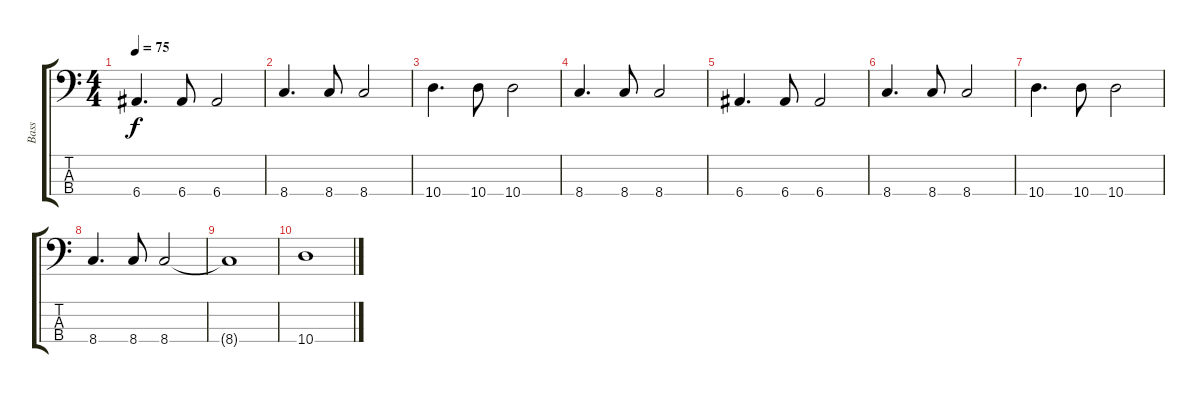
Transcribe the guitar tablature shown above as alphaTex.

\track ("Bass" "Bass") {instrument electricbassfinger}
\staff {score tabs}
\tuning (G2 D2 A1 E1) {hide}
\ts (4 4)
\tempo 75
\clef f4
\ks c
6.4.4{d dy f} 6.4.8 6.4.2 |
8.4.4{d} 8.4.8 8.4.2 |
10.4.4{d} 10.4.8 10.4.2 |
8.4.4{d} 8.4.8 8.4.2 |
6.4.4{d} 6.4.8 6.4.2 |
8.4.4{d} 8.4.8 8.4.2 |
10.4.4{d} 10.4.8 10.4.2 |
8.4.4{d} 8.4.8 8.4.2 |
8.4{t}.1 |
10.4.1
